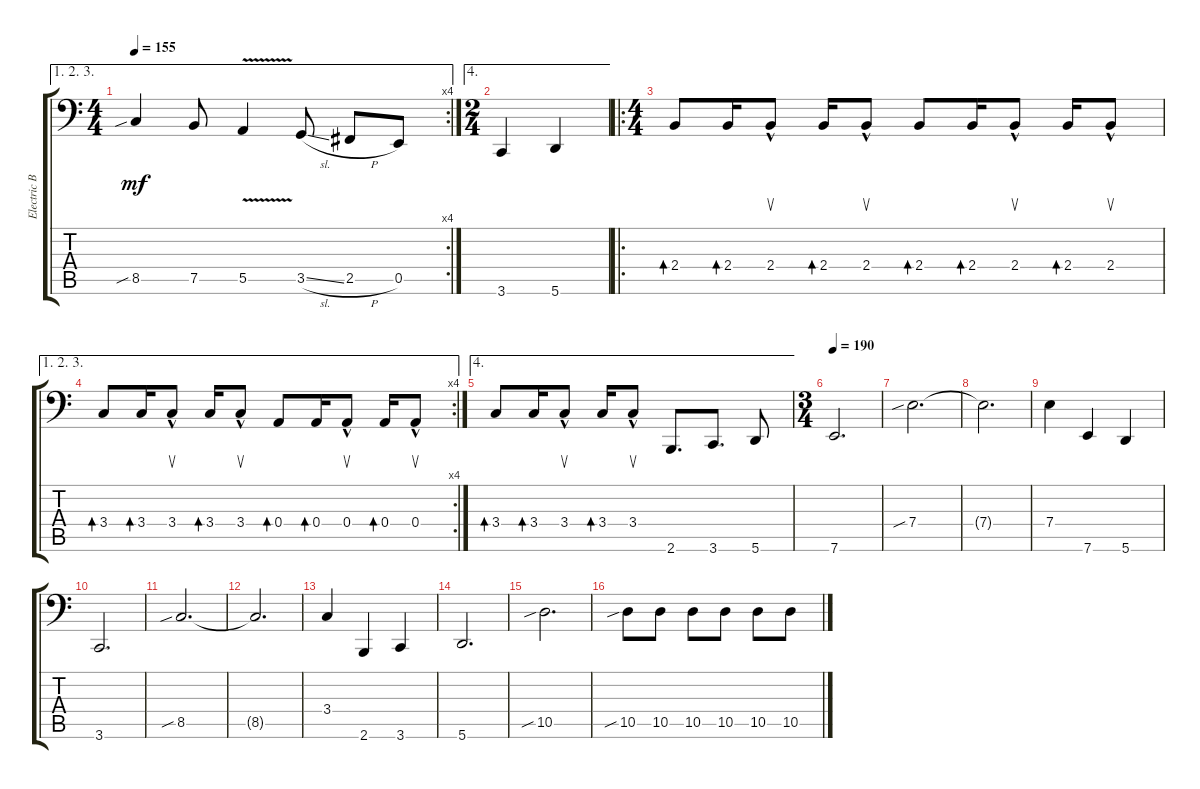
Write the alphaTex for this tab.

\track ("Electric Bass" "Electric B") {instrument electricbasspick}
\staff {score tabs}
\tuning (C3 G2 D2 A1 E1 A0) {hide}
\ae (1 2 3)
\rc 4
\ts (4 4)
\tempo 155
\clef f4
\ks c
8.5{sib}.4{dy mf} 7.5.8 5.5{v}.4 3.5{sl}.8 2.5{h}.8 0.5.8 |
\ae 4
\ts (2 4)
3.6.4 5.6.4 |
\ro
\ts (4 4)
2.4.8{bd 240} 2.4.16{bd 120} 2.4{hac}.8{su} 2.4.16{bd 120} 2.4{hac}.8{su} 2.4.8{bd 240} 2.4.16{bd 120} 2.4{hac}.8{su} 2.4.16{bd 120} 2.4{hac}.8{su} |
\ae (1 2 3)
\rc 4
3.4.8{bd 240} 3.4.16{bd 120} 3.4{hac}.8{su} 3.4.16{bd 120} 3.4{hac}.8{su} 0.4.8{bd 240} 0.4.16{bd 120} 0.4{hac}.8{su} 0.4.16{bd 120} 0.4{hac}.8{su} |
\ae 4
3.4.8{bd 240} 3.4.16{bd 120} 3.4{hac}.8{su} 3.4.16{bd 120} 3.4{hac}.8{su} 2.6.8{d} 3.6.8{d} 5.6.8 |
\ts (3 4)
\tempo 190
7.6.2{d} |
7.4{sib}.2{d} |
7.4{t}.2{d} |
7.4.4 7.6.4 5.6.4 |
3.6.2{d} |
8.5{sib}.2{d} |
8.5{t}.2{d} |
3.4.4 2.6.4 3.6.4 |
5.6.2{d} |
10.5{sib}.2{d} |
10.5{sib}.8 10.5.8 10.5.8 10.5.8 10.5.8 10.5.8
